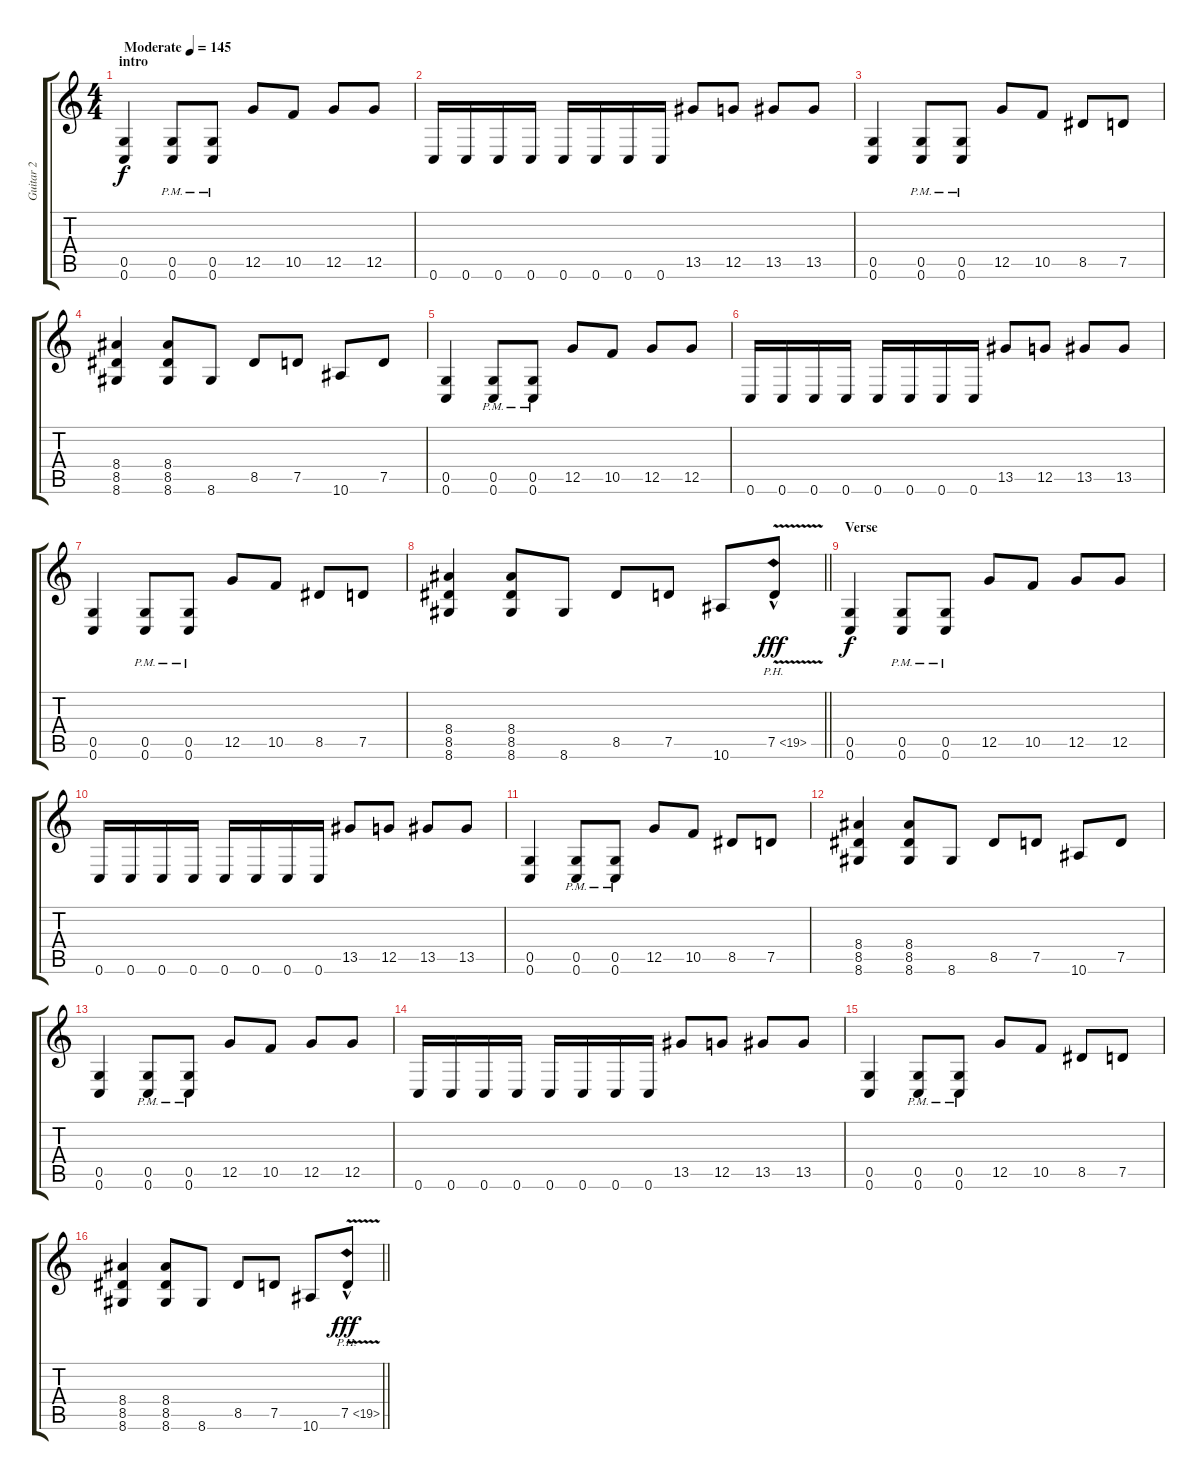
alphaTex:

\track ("Guitar 2" "Guitar 2") {instrument distortionguitar}
\staff {score tabs}
\tuning (E4 B3 G3 D3 G2 C2) {hide}
\ts (4 4)
\section ("" "intro")
\tempo (145 "Moderate")
\clef g2
\ks c
(0.5 0.6).4{dy f instrument distortionguitar} (0.5{pm} 0.6{pm}).8 (0.5{pm} 0.6{pm}).8 12.5.8 10.5.8 12.5.8 12.5.8 |
0.6.16 0.6.16 0.6.16 0.6.16 0.6.16 0.6.16 0.6.16 0.6.16 13.5.8 12.5.8 13.5.8 13.5.8 |
(0.5 0.6).4 (0.5{pm} 0.6{pm}).8 (0.5{pm} 0.6{pm}).8 12.5.8 10.5.8 8.5.8 7.5.8 |
(8.4 8.5 8.6).4 (8.4 8.5 8.6).8 8.6.8 8.5.8 7.5.8 10.6.8 7.5.8 |
(0.5 0.6).4 (0.5{pm} 0.6{pm}).8 (0.5{pm} 0.6{pm}).8 12.5.8 10.5.8 12.5.8 12.5.8 |
0.6.16 0.6.16 0.6.16 0.6.16 0.6.16 0.6.16 0.6.16 0.6.16 13.5.8 12.5.8 13.5.8 13.5.8 |
(0.5 0.6).4 (0.5{pm} 0.6{pm}).8 (0.5{pm} 0.6{pm}).8 12.5.8 10.5.8 8.5.8 7.5.8 |
\barLineRight lightlight
(8.4 8.5 8.6).4 (8.4 8.5 8.6).8 8.6.8 8.5.8 7.5.8 10.6.8 7.5{ph 12 v hac}.8{dy fff} |
\section ("" "Verse")
(0.5 0.6).4{dy f} (0.5{pm} 0.6{pm}).8 (0.5{pm} 0.6{pm}).8 12.5.8 10.5.8 12.5.8 12.5.8 |
0.6.16 0.6.16 0.6.16 0.6.16 0.6.16 0.6.16 0.6.16 0.6.16 13.5.8 12.5.8 13.5.8 13.5.8 |
(0.5 0.6).4 (0.5{pm} 0.6{pm}).8 (0.5{pm} 0.6{pm}).8 12.5.8 10.5.8 8.5.8 7.5.8 |
(8.4 8.5 8.6).4 (8.4 8.5 8.6).8 8.6.8 8.5.8 7.5.8 10.6.8 7.5.8 |
(0.5 0.6).4 (0.5{pm} 0.6{pm}).8 (0.5{pm} 0.6{pm}).8 12.5.8 10.5.8 12.5.8 12.5.8 |
0.6.16 0.6.16 0.6.16 0.6.16 0.6.16 0.6.16 0.6.16 0.6.16 13.5.8 12.5.8 13.5.8 13.5.8 |
(0.5 0.6).4 (0.5{pm} 0.6{pm}).8 (0.5{pm} 0.6{pm}).8 12.5.8 10.5.8 8.5.8 7.5.8 |
\barLineRight lightlight
(8.4 8.5 8.6).4 (8.4 8.5 8.6).8 8.6.8 8.5.8 7.5.8 10.6.8 7.5{ph 12 v hac}.8{dy fff}
